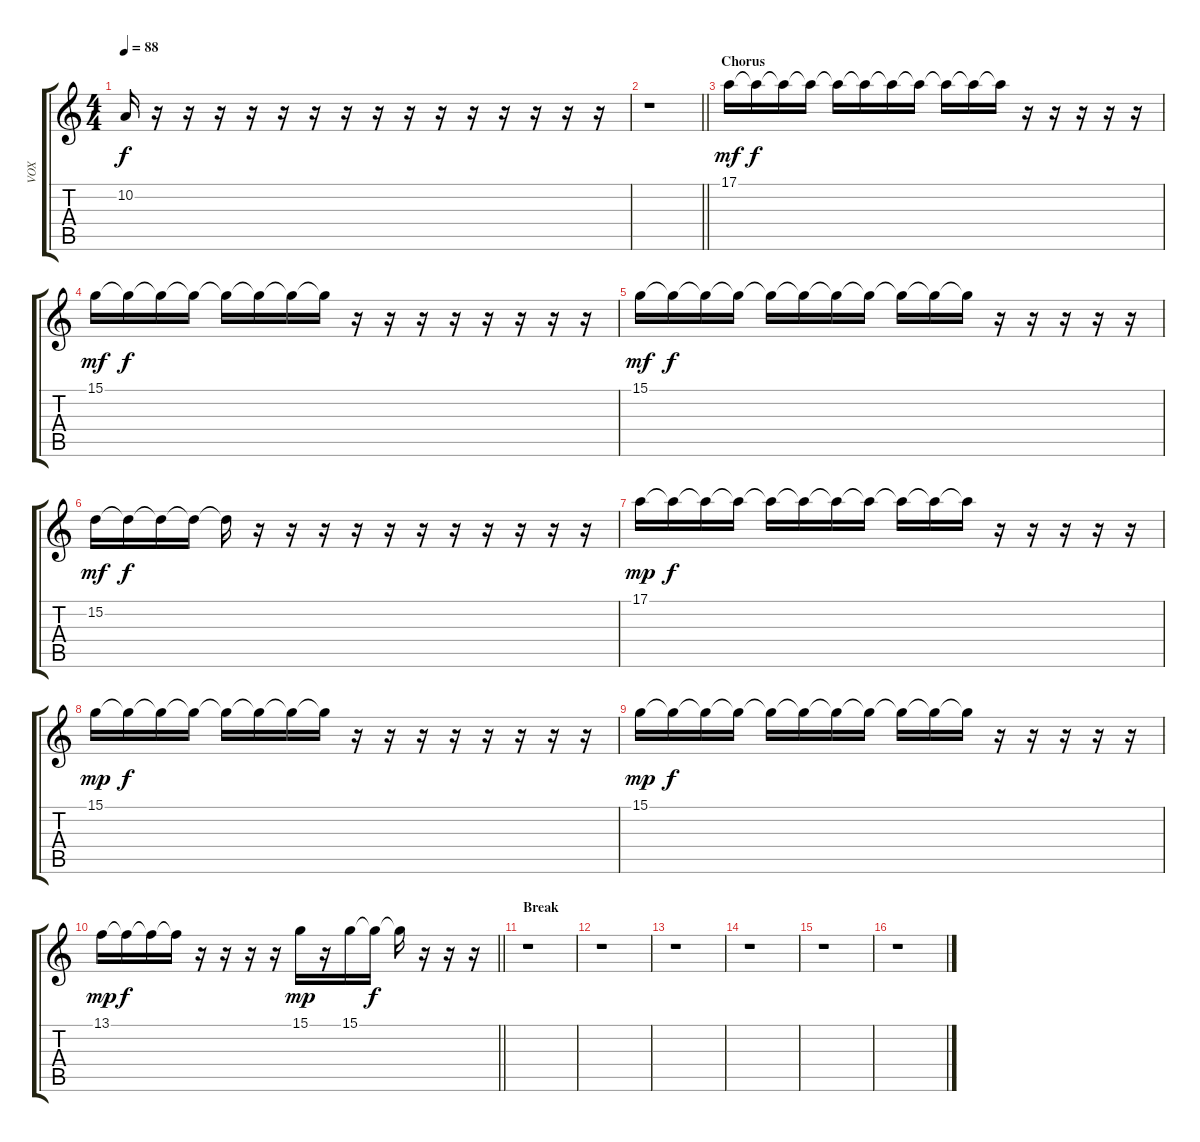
\track ("VOX" "VOX") {instrument englishhorn}
\staff {score tabs}
\tuning (E4 B3 G3 D3 A2 E2) {hide}
\ts (4 4)
\tempo 88
\clef g2
\ks c
10.2{t}.16{dy f} r.16 r.16 r.16 r.16 r.16 r.16 r.16 r.16 r.16 r.16 r.16 r.16 r.16 r.16 r.16 |
\barLineRight lightlight
r.1 |
\section ("" "Chorus")
17.1.16{dy mf} 17.1{t}.16{dy f} 17.1{t}.16 17.1{t}.16 17.1{t}.16 17.1{t}.16 17.1{t}.16 17.1{t}.16 17.1{t}.16 17.1{t}.16 17.1{t}.16 r.16 r.16 r.16 r.16 r.16 |
15.1.16{dy mf} 15.1{t}.16{dy f} 15.1{t}.16 15.1{t}.16 15.1{t}.16 15.1{t}.16 15.1{t}.16 15.1{t}.16 r.16 r.16 r.16 r.16 r.16 r.16 r.16 r.16 |
15.1.16{dy mf} 15.1{t}.16{dy f} 15.1{t}.16 15.1{t}.16 15.1{t}.16 15.1{t}.16 15.1{t}.16 15.1{t}.16 15.1{t}.16 15.1{t}.16 15.1{t}.16 r.16 r.16 r.16 r.16 r.16 |
15.2.16{dy mf} 15.2{t}.16{dy f} 15.2{t}.16 15.2{t}.16 15.2{t}.16 r.16 r.16 r.16 r.16 r.16 r.16 r.16 r.16 r.16 r.16 r.16 |
17.1.16{dy mp} 17.1{t}.16{dy f} 17.1{t}.16 17.1{t}.16 17.1{t}.16 17.1{t}.16 17.1{t}.16 17.1{t}.16 17.1{t}.16 17.1{t}.16 17.1{t}.16 r.16 r.16 r.16 r.16 r.16 |
15.1.16{dy mp} 15.1{t}.16{dy f} 15.1{t}.16 15.1{t}.16 15.1{t}.16 15.1{t}.16 15.1{t}.16 15.1{t}.16 r.16 r.16 r.16 r.16 r.16 r.16 r.16 r.16 |
15.1.16{dy mp} 15.1{t}.16{dy f} 15.1{t}.16 15.1{t}.16 15.1{t}.16 15.1{t}.16 15.1{t}.16 15.1{t}.16 15.1{t}.16 15.1{t}.16 15.1{t}.16 r.16 r.16 r.16 r.16 r.16 |
\barLineRight lightlight
13.1.16{dy mp} 13.1{t}.16{dy f} 13.1{t}.16 13.1{t}.16 r.16 r.16 r.16 r.16 15.1.16{dy mp} r.16 15.1.16 15.1{t}.16{dy f} 15.1{t}.16 r.16 r.16 r.16 |
\section ("" "Break")
r.1 |
r.1 |
r.1 |
r.1 |
r.1 |
r.1
